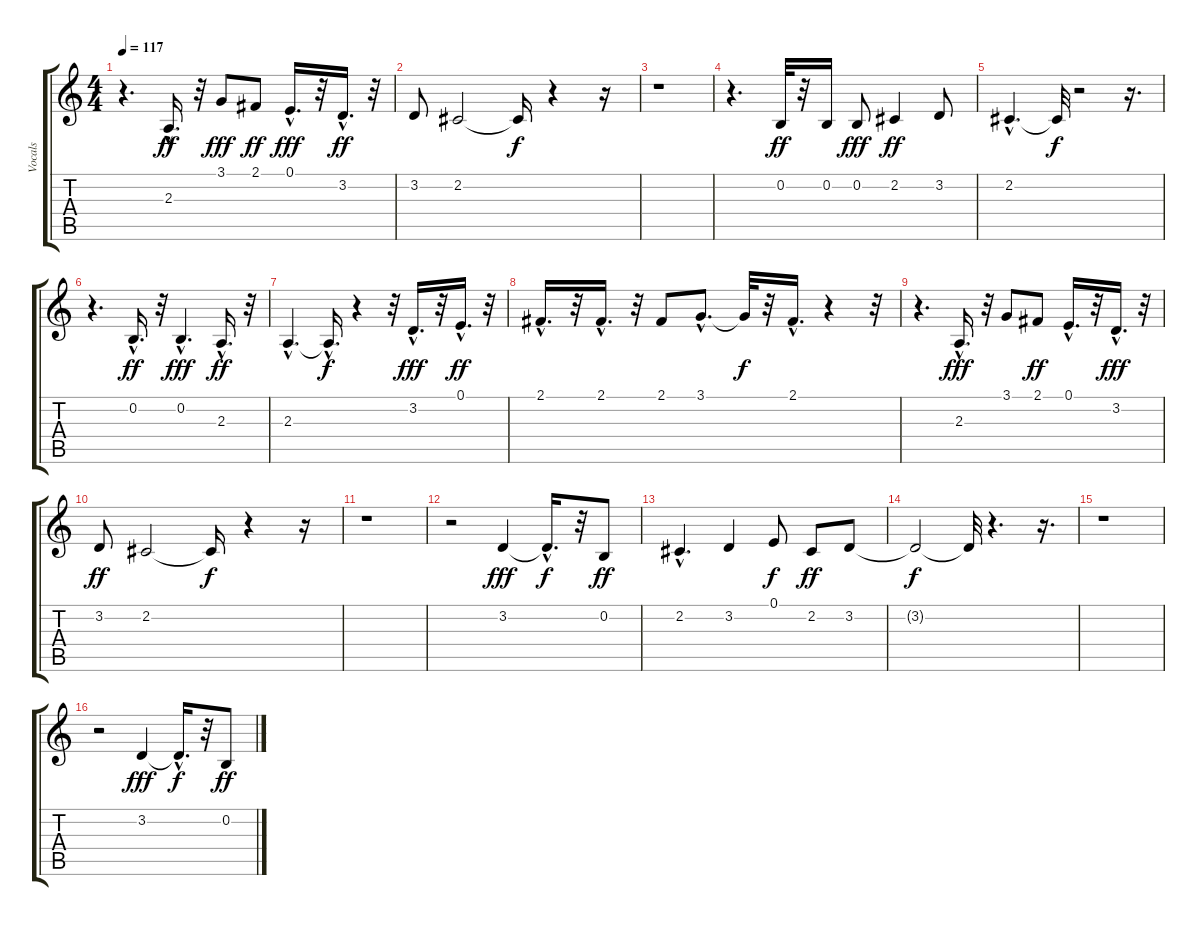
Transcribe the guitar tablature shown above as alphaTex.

\track ("Vocals" "Vocals") {instrument tangoaccordion}
\staff {score tabs}
\tuning (E4 B3 G3 D3 A2 E2) {hide}
\ts (4 4)
\tempo 117
\clef g2
\ks c
r.4{d dy f} 2.3{hac}.16{d dy ff} r.32 3.1.8{dy fff} 2.1.8{dy ff} 0.1{hac}.16{d dy fff} r.32 3.2{hac}.16{d dy ff} r.32 |
3.2.8 2.2.2 2.2{t}.16{dy f} r.4 r.16 |
r.1 |
r.4{d} 0.2.32{dy ff} r.32 0.2.16 0.2.8{dy fff} 2.2.4{dy ff} 3.2.8 |
2.2{hac}.4{d} 2.2{t}.32{dy f} r.2 r.16{d} |
r.4{d} 0.2{hac}.16{d dy ff} r.32 0.2{hac}.4{d dy fff} 2.3{hac}.16{d dy ff} r.32 |
2.3{hac}.4{d} 2.3{hac t}.16{d dy f} r.4 r.32 3.2{hac}.16{d dy fff} r.32 0.1{hac}.16{d dy ff} r.32 |
2.1{hac}.16{d} r.32 2.1{hac}.16{d} r.32 2.1.8 3.1{hac}.8{d} 3.1{t}.32{dy f} r.32 2.1{hac}.16{d} r.4 r.32 |
r.4{d} 2.3{hac}.16{d dy fff} r.32 3.1.8 2.1.8{dy ff} 0.1{hac}.16{d} r.32 3.2{hac}.16{d dy fff} r.32 |
3.2.8{dy ff} 2.2.2 2.2{t}.16{dy f} r.4 r.16 |
r.1 |
r.2 3.2.4{dy fff} 3.2{hac t}.16{d dy f} r.32 0.2.8{dy ff} |
2.2{hac}.4{d} 3.2.4 0.1.8{dy f} 2.2.8{dy ff} 3.2.8 |
3.2{t}.2{dy f} 3.2{t}.32 r.4{d} r.16{d} |
r.1 |
r.2 3.2.4{dy fff} 3.2{hac t}.16{d dy f} r.32 0.2.8{dy ff}
